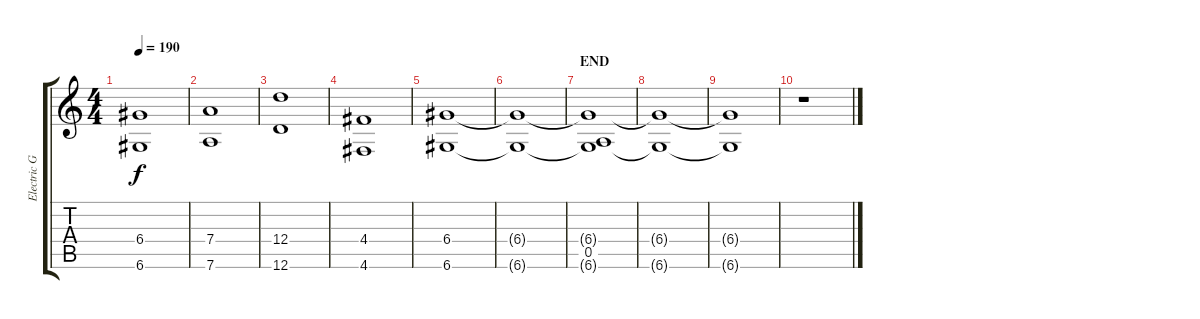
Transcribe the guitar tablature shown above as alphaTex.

\track ("Electric Guitar - Lead" "Electric G") {instrument distortionguitar}
\staff {score tabs}
\tuning (E4 B3 G3 D3 A2 D2) {hide}
\ts (4 4)
\tempo 190
\clef g2
\ks c
(6.4 6.6).1{dy f} |
(7.4 7.6).1 |
(12.4 12.6).1 |
(4.4 4.6).1 |
(6.4 6.6).1 |
(6.4{t} 6.6{t}).1 |
\section ("" "END")
(6.4{t} 0.5 6.6{t}).1 |
(6.4{t} 6.6{t}).1 |
(6.4{t} 6.6{t}).1 |
r.1
